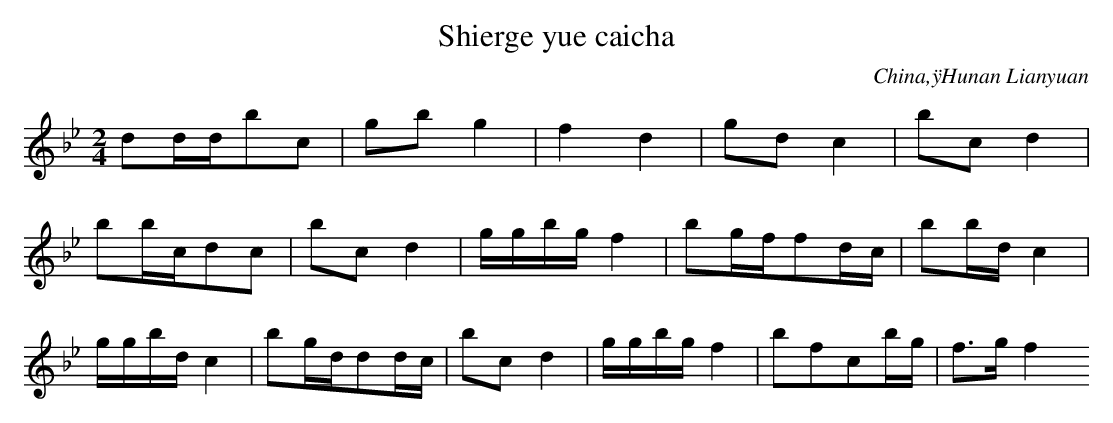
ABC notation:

X:1
T: Shierge yue caicha
O: China,ÿHunan Lianyuan
M: 2/4
L: 1/16
K: Bb
d2ddb2c2 | g2b2g4 | f4d4 | g2d2c4 | b2c2d4 |
b2bcd2c2 | b2c2d4 | ggbgf4 | b2gff2dc | b2bdc4 |
ggbdc4 | b2gdd2dc | b2c2d4 | ggbgf4 | b2f2c2bg | f3gf4
